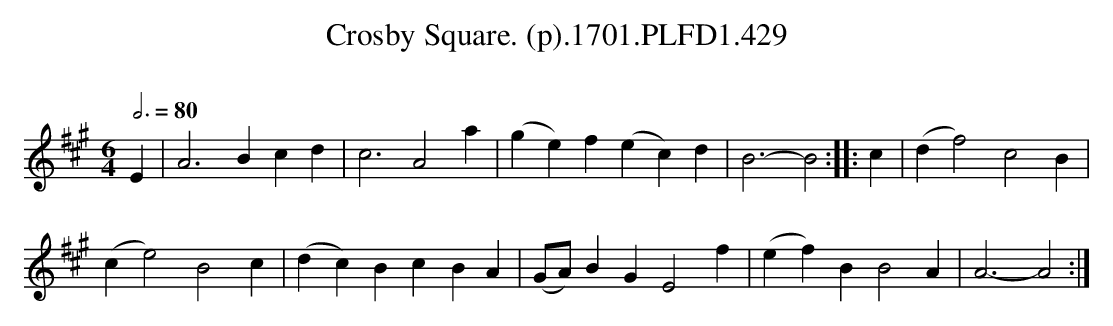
X:1
T:Crosby Square. (p).1701.PLFD1.429
M:6/4
L:1/4
Q:3/4=80
O:
K:A
E|A3Bcd|c3A2a|(ge)f(ec)d|B3-B2:||:c|(df2)c2B|
(ce2)B2c|(dc)Bc-BA|(G/A/)BGE2f|(ef)BB2A|A3-A2:|
